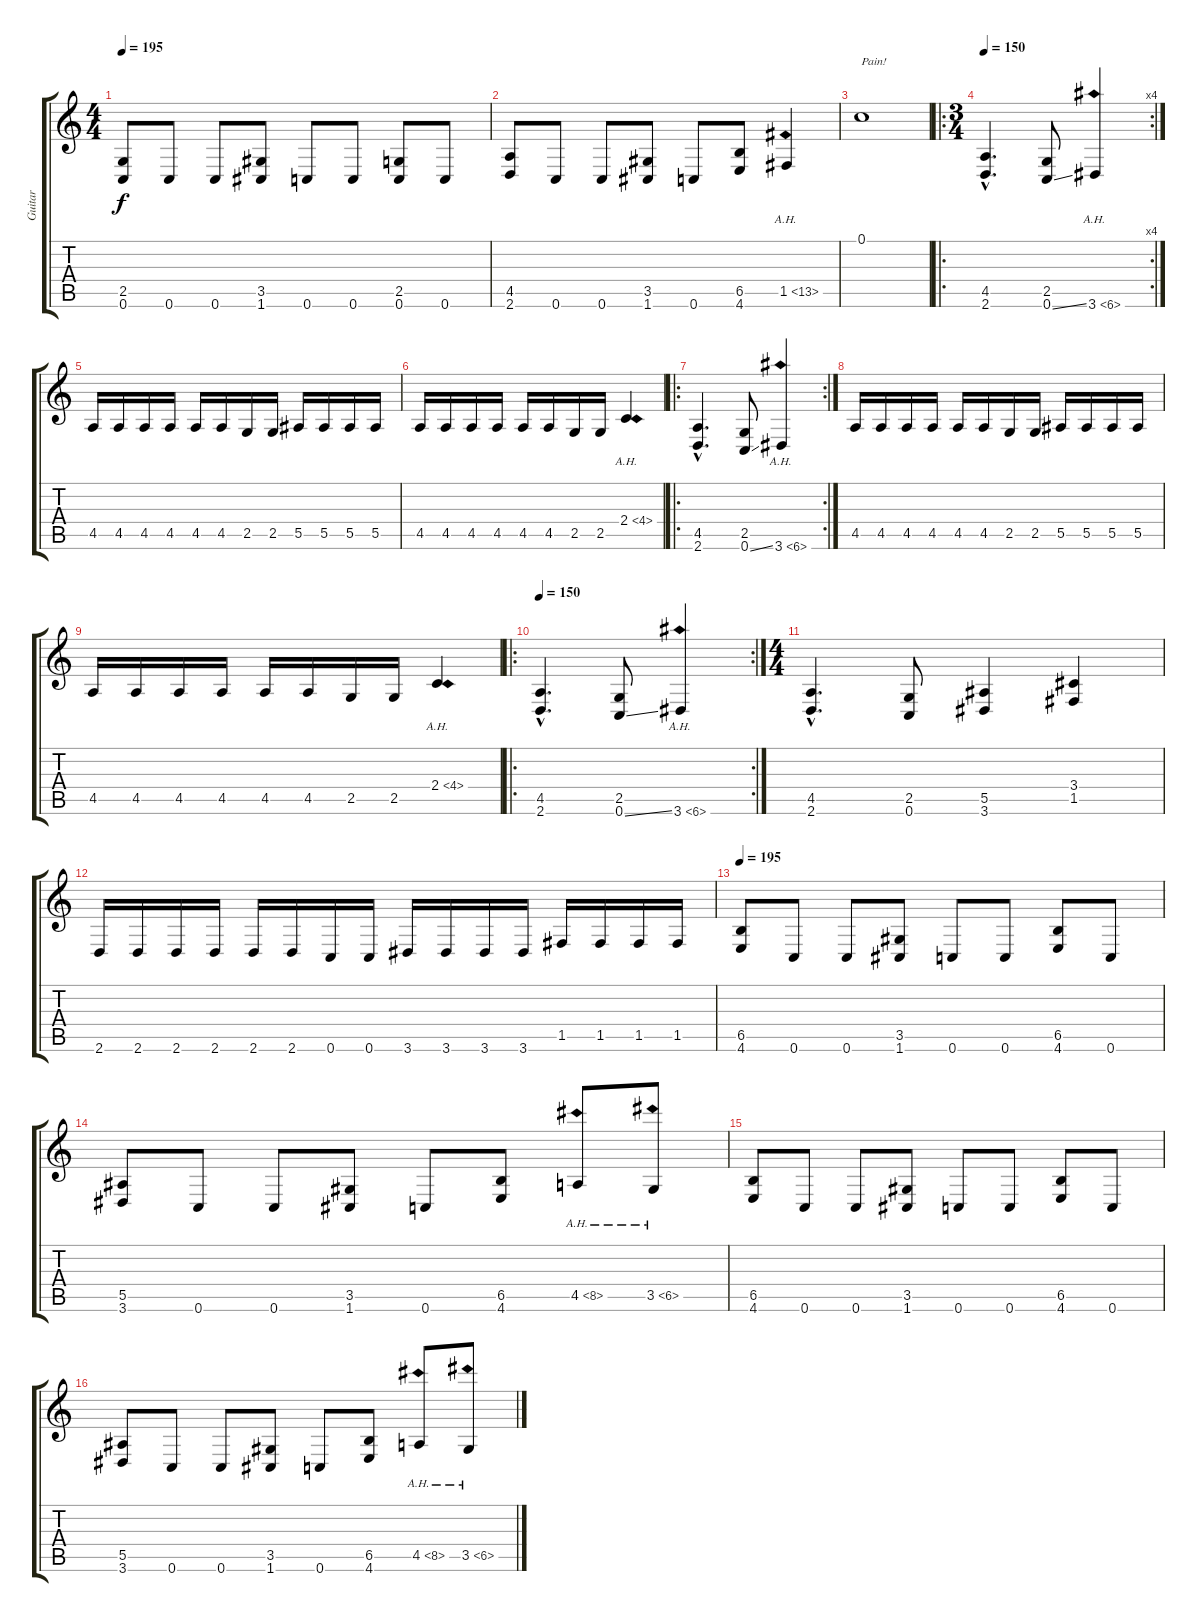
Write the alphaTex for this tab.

\track ("Guitar" "Guitar") {instrument overdrivenguitar}
\staff {score tabs}
\tuning (C4 G3 Eb3 Bb2 F2 C2) {hide}
\ts (4 4)
\tempo 195
\clef g2
\ks c
(2.5 0.6).8{dy f} 0.6.8 0.6.8 (3.5 1.6).8 0.6.8 0.6.8 (2.5 0.6).8 0.6.8 |
(4.5 2.6).8 0.6.8 0.6.8 (3.5 1.6).8 0.6.8 (6.5 4.6).8 1.5{ah 12}.4 |
0.1.1{txt "Pain!"} |
\ro
\rc 4
\ts (3 4)
\tempo 150
(4.5{hac} 2.6{hac}).4{d} (2.5 0.6{ss}).8 3.6{ah 3}.4 |
4.5.16 4.5.16 4.5.16 4.5.16 4.5.16 4.5.16 2.5.16 2.5.16 5.5.16 5.5.16 5.5.16 5.5.16 |
4.5.16 4.5.16 4.5.16 4.5.16 4.5.16 4.5.16 2.5.16 2.5.16 2.4{ah 2}.4 |
\ro
\rc 2
(4.5{hac} 2.6{hac}).4{d} (2.5 0.6{ss}).8 3.6{ah 3}.4 |
4.5.16 4.5.16 4.5.16 4.5.16 4.5.16 4.5.16 2.5.16 2.5.16 5.5.16 5.5.16 5.5.16 5.5.16 |
4.5.16 4.5.16 4.5.16 4.5.16 4.5.16 4.5.16 2.5.16 2.5.16 2.4{ah 2}.4 |
\ro
\rc 2
\tempo 150
(4.5{hac} 2.6{hac}).4{d} (2.5 0.6{ss}).8 3.6{ah 3}.4 |
\ts (4 4)
(4.5{hac} 2.6{hac}).4{d} (2.5 0.6).8 (5.5 3.6).4 (3.4 1.5).4 |
2.6.16 2.6.16 2.6.16 2.6.16 2.6.16 2.6.16 0.6.16 0.6.16 3.6.16 3.6.16 3.6.16 3.6.16 1.5.16 1.5.16 1.5.16 1.5.16 |
\tempo 195
(6.5 4.6).8 0.6.8 0.6.8 (3.5 1.6).8 0.6.8 0.6.8 (6.5 4.6).8 0.6.8 |
(5.5 3.6).8 0.6.8 0.6.8 (3.5 1.6).8 0.6.8 (6.5 4.6).8 4.5{ah 4}.8 3.5{ah 3}.8 |
(6.5 4.6).8 0.6.8 0.6.8 (3.5 1.6).8 0.6.8 0.6.8 (6.5 4.6).8 0.6.8 |
(5.5 3.6).8 0.6.8 0.6.8 (3.5 1.6).8 0.6.8 (6.5 4.6).8 4.5{ah 4}.8 3.5{ah 3}.8
